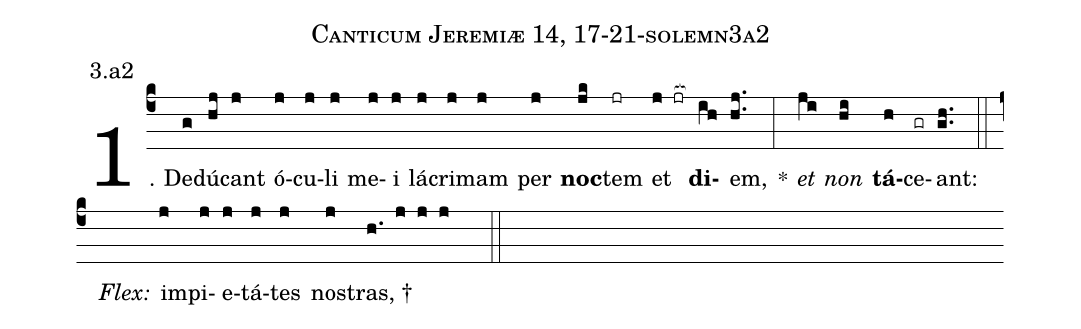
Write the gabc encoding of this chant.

name: Canticum Jeremiæ 14, 17-21-solemn3a2;
annotation: 3.a2;
%%
(c4)1. De(g)dú(hj)cant(j) ó(j)cu(j)li(j) me(j)i(j) lá(j)cri(j)mam(j) per(j) <b>noc</b>(jk)tem(jr) et(j jr[ocb:1{]) <b>di</b>(ih[ocb:0}])em,(hj..) *(:) <i>et</i>(ji) <i>non</i>(hi) <b>tá</b>(h)ce(gr)ant:(gh..) (::)
<i>Flex:</i>()  im(j)pi(j)e(j)tá(j)tes(j) nos(j)tras, †(h. j j j  ::)
